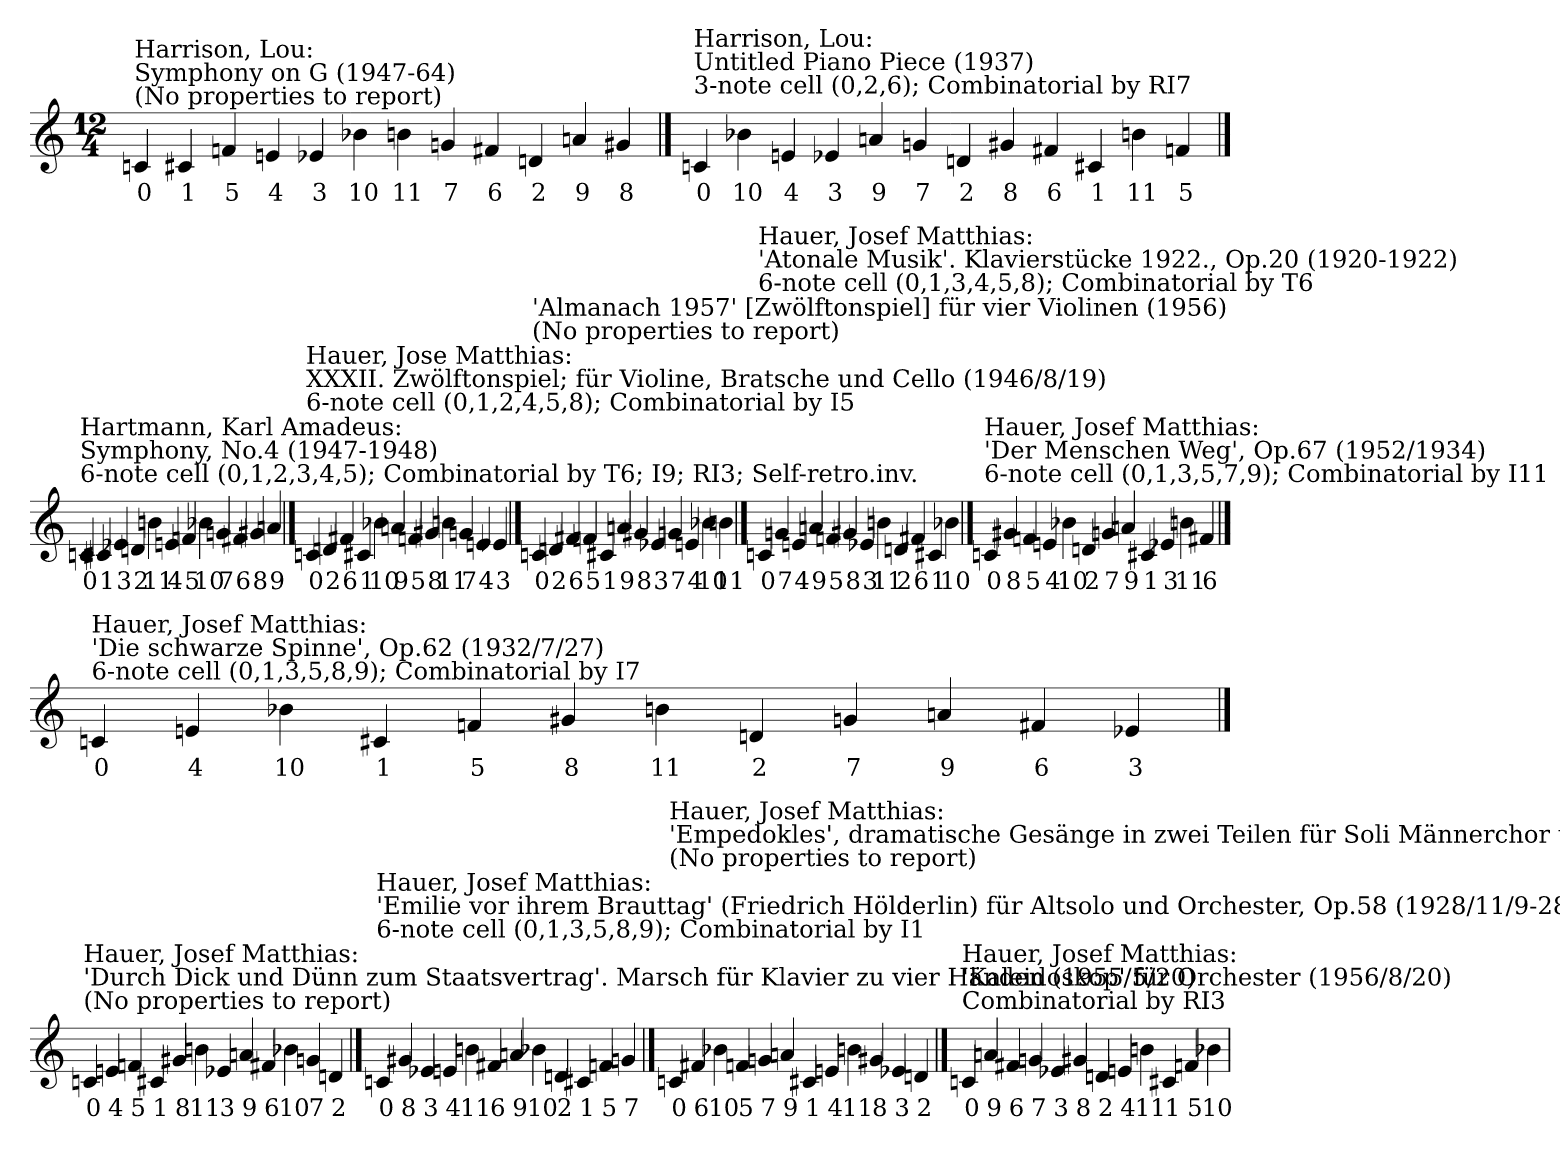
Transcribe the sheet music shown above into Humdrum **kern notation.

**kern	**text
*part1	*part1
*staff1	*staff1
!!LO:LB:g=z
*M12/4	*
==337	==337
!LO:TX:t=Harrison, Lou&colon; \nSymphony on G (1947-64)\n(No properties to report)	!
4cn	0
4c#X	1
4fn	5
4en	4
4e-X	3
4b-X	10
4bn	11
4gn	7
4f#X	6
4dn	2
4an	9
4g#X	8
!!LO:LB:g=z
==338	==338
!LO:TX:t=Harrison, Lou&colon; \nUntitled Piano Piece (1937)\n3-note cell (0,2,6); Combinatorial by RI7	!
4cn	0
4b-X	10
4en	4
4e-X	3
4an	9
4gn	7
4dn	2
4g#X	8
4f#X	6
4c#X	1
4bn	11
4fn	5
!!LO:LB:g=z
==339	==339
!LO:TX:t=Hartmann, Karl Amadeus&colon; \nSymphony, No.4 (1947-1948)\n6-note cell (0,1,2,3,4,5); Combinatorial by T6; I9; RI3; Self-retro.inv.	!
4cn	0
4c#X	1
4e-X	3
4dn	2
4bn	11
4en	4
4fn	5
4b-X	10
4gn	7
4f#X	6
4g#X	8
4an	9
!!LO:LB:g=z
==340	==340
!LO:TX:t=Hauer, Jose Matthias&colon; \nXXXII. Zwölftonspiel; für Violine, Bratsche und Cello (1946/8/19)\n6-note cell (0,1,2,4,5,8); Combinatorial by I5	!
4cn	0
4dn	2
4f#X	6
4c#X	1
4b-X	10
4an	9
4fn	5
4g#X	8
4bn	11
4gn	7
4en	4
4e-X	3
!!LO:LB:g=z
==341	==341
!LO:TX:t=Hauer, Josef Matthias&colon; \n'Almanach 1957' [Zwölftonspiel] für vier Violinen (1956)\n(No properties to report)	!
4cn	0
4dn	2
4f#X	6
4fn	5
4c#X	1
4an	9
4g#X	8
4e-X	3
4gn	7
4en	4
4b-X	10
4bn	11
!!LO:LB:g=z
==342	==342
!LO:TX:t=Hauer, Josef Matthias&colon; \n'Atonale Musik'. Klavierstücke 1922., Op.20 (1920-1922)\n6-note cell (0,1,3,4,5,8); Combinatorial by T6	!
4cn	0
4gn	7
4en	4
4an	9
4fn	5
4g#X	8
4e-X	3
4bn	11
4dn	2
4f#X	6
4c#X	1
4b-X	10
!!LO:LB:g=z
==343	==343
!LO:TX:t=Hauer, Josef Matthias&colon; \n'Der Menschen Weg', Op.67 (1952/1934)\n6-note cell (0,1,3,5,7,9); Combinatorial by I11	!
4cn	0
4g#X	8
4fn	5
4en	4
4b-X	10
4dn	2
4gn	7
4an	9
4c#X	1
4e-X	3
4bn	11
4f#X	6
!!LO:LB:g=z
==344	==344
!LO:TX:t=Hauer, Josef Matthias&colon; \n'Die schwarze Spinne', Op.62 (1932/7/27)\n6-note cell (0,1,3,5,8,9); Combinatorial by I7	!
4cn	0
4en	4
4b-X	10
4c#X	1
4fn	5
4g#X	8
4bn	11
4dn	2
4gn	7
4an	9
4f#X	6
4e-X	3
!!LO:LB:g=z
==345	==345
!LO:TX:t=Hauer, Josef Matthias&colon; \n'Durch Dick und Dünn zum Staatsvertrag'. Marsch für Klavier zu vier Händen (1955/5/20)\n(No properties to report)	!
4cn	0
4en	4
4fn	5
4c#X	1
4g#X	8
4bn	11
4e-X	3
4an	9
4f#X	6
4b-X	10
4gn	7
4dn	2
!!LO:LB:g=z
==346	==346
!LO:TX:t=Hauer, Josef Matthias&colon; \n'Emilie vor ihrem Brauttag' (Friedrich Hölderlin) für Altsolo und Orchester, Op.58 (1928/11/9-28)\n6-note cell (0,1,3,5,8,9); Combinatorial by I1	!
4cn	0
4g#X	8
4e-X	3
4en	4
4bn	11
4f#X	6
4an	9
4b-X	10
4dn	2
4c#X	1
4fn	5
4gn	7
!!LO:LB:g=z
==347	==347
!LO:TX:t=Hauer, Josef Matthias&colon; \n'Empedokles', dramatische Gesänge in zwei Teilen für Soli Männerchor und Orchester; O ... (1935/6-09)\n(No properties to report)	!
4cn	0
4f#X	6
4b-X	10
4fn	5
4gn	7
4an	9
4c#X	1
4en	4
4bn	11
4g#X	8
4e-X	3
4dn	2
!!LO:LB:g=z
==348	==348
!LO:TX:t=Hauer, Josef Matthias&colon; \n'Kaleidoskop' für Orchester (1956/8/20)\nCombinatorial by RI3	!
4cn	0
4an	9
4f#X	6
4gn	7
4e-X	3
4g#X	8
4dn	2
4en	4
4bn	11
4c#X	1
4fn	5
4b-X	10
=	=
*-	*-
